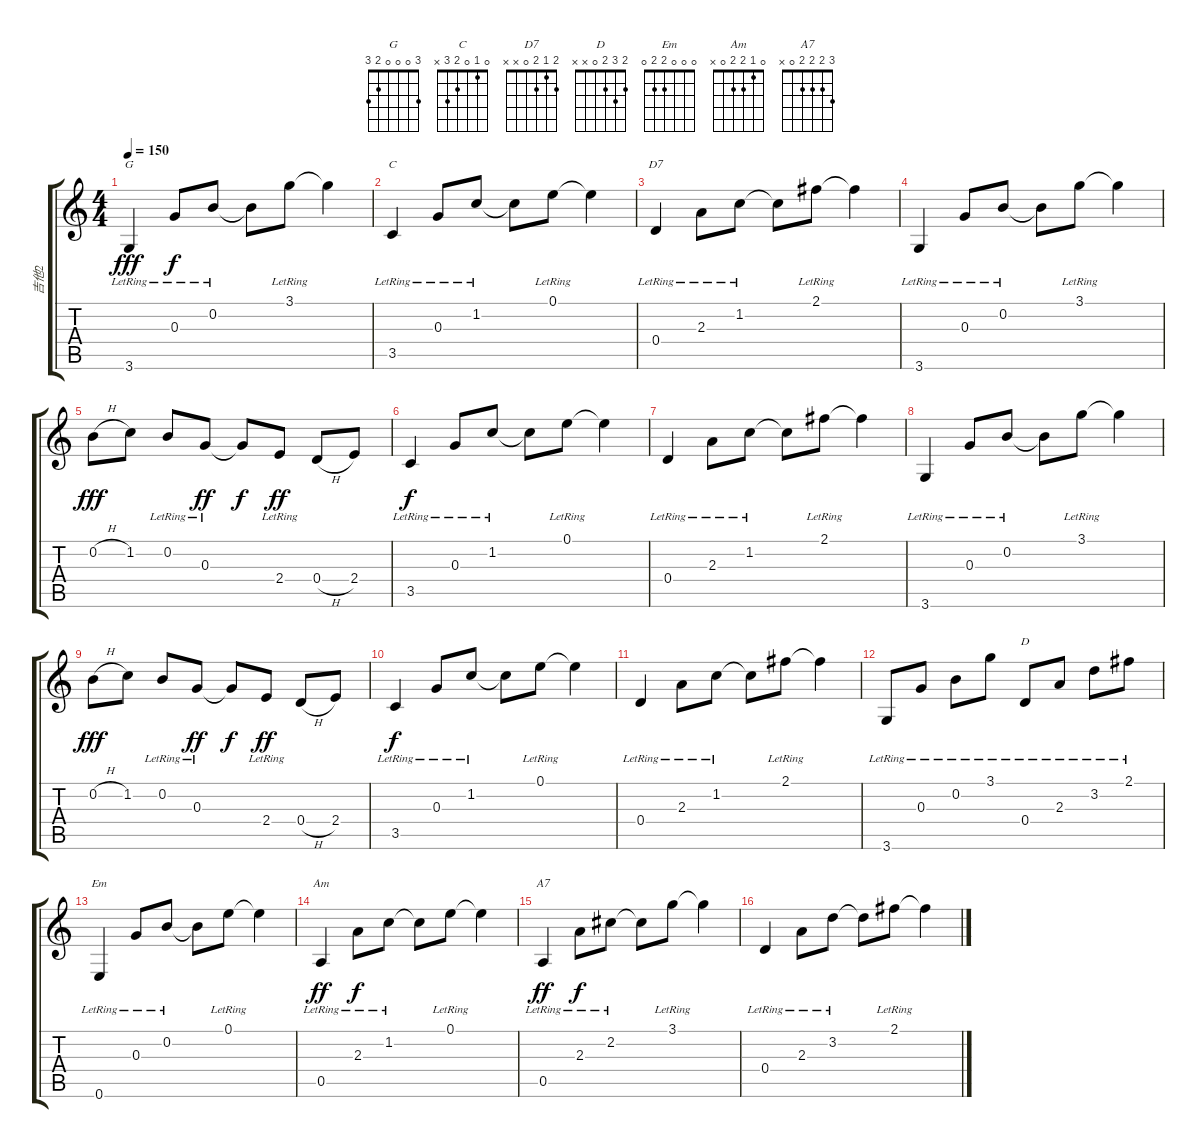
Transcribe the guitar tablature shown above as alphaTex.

\track ("吉他2" "吉他2") {instrument acousticguitarsteel}
\staff {score tabs}
\tuning (E4 B3 G3 D3 A2 E2) {hide}
\chord ("G" 3 0 0 0 2 3)
\chord ("C" 0 1 0 2 3 x)
\chord ("D7" 2 1 2 0 x x)
\chord ("D" 2 3 2 0 x x)
\chord ("Em" 0 0 0 2 2 0)
\chord ("Am" 0 1 2 2 0 x)
\chord ("A7" 3 2 2 2 0 x)
\ts (4 4)
\tempo 150
\clef g2
\ks c
3.6{lr}.4{ch "G" dy fff} 0.3{lr}.8{dy f} 0.2{lr}.8 0.2{t}.8 3.1{lr}.8 3.1{t}.4 |
3.5{lr}.4{ch "C"} 0.3{lr}.8 1.2{lr}.8 1.2{t}.8 0.1{lr}.8 0.1{t}.4 |
0.4{lr}.4{ch "D7"} 2.3{lr}.8 1.2{lr}.8 1.2{t}.8 2.1{lr}.8 2.1{t}.4 |
3.6{lr}.4 0.3{lr}.8 0.2{lr}.8 0.2{t}.8 3.1{lr}.8 3.1{t}.4 |
0.2{h}.8{dy fff} 1.2.8 0.2{lr}.8 0.3{lr}.8{dy ff} 0.3{t}.8{dy f} 2.4{lr}.8{dy ff} 0.4{h}.8 2.4.8 |
3.5{lr}.4{dy f} 0.3{lr}.8 1.2{lr}.8 1.2{t}.8 0.1{lr}.8 0.1{t}.4 |
0.4{lr}.4 2.3{lr}.8 1.2{lr}.8 1.2{t}.8 2.1{lr}.8 2.1{t}.4 |
3.6{lr}.4 0.3{lr}.8 0.2{lr}.8 0.2{t}.8 3.1{lr}.8 3.1{t}.4 |
0.2{h}.8{dy fff} 1.2.8 0.2{lr}.8 0.3{lr}.8{dy ff} 0.3{t}.8{dy f} 2.4{lr}.8{dy ff} 0.4{h}.8 2.4.8 |
3.5{lr}.4{dy f} 0.3{lr}.8 1.2{lr}.8 1.2{t}.8 0.1{lr}.8 0.1{t}.4 |
0.4{lr}.4 2.3{lr}.8 1.2{lr}.8 1.2{t}.8 2.1{lr}.8 2.1{t}.4 |
3.6{lr}.8 0.3{lr}.8 0.2{lr}.8 3.1{lr}.8 0.4{lr}.8{ch "D"} 2.3{lr}.8 3.2{lr}.8 2.1{lr}.8 |
0.6{lr}.4{ch "Em"} 0.3{lr}.8 0.2{lr}.8 0.2{t}.8 0.1{lr}.8 0.1{t}.4 |
0.5{lr}.4{ch "Am" dy ff} 2.3{lr}.8{dy f} 1.2{lr}.8 1.2{t}.8 0.1{lr}.8 0.1{t}.4 |
0.5{lr}.4{ch "A7" dy ff} 2.3{lr}.8{dy f} 2.2{lr}.8 2.2{t}.8 3.1{lr}.8 3.1{t}.4 |
0.4{lr}.4 2.3{lr}.8 3.2{lr}.8 3.2{t}.8 2.1{lr}.8 2.1{t}.4
